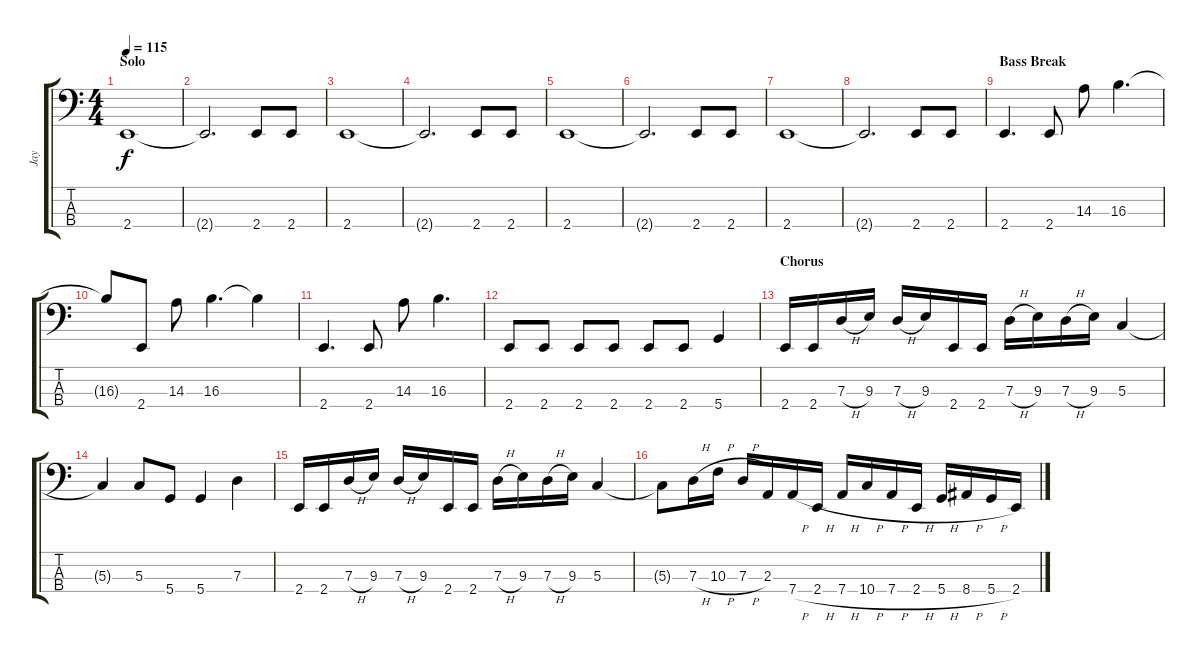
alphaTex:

\track ("Jay" "Jay") {instrument electricbasspick}
\staff {score tabs}
\tuning (F2 C2 G1 D1) {hide}
\ts (4 4)
\section ("" "Solo")
\tempo 115
\clef f4
\ks c
2.4.1{dy f} |
2.4{t}.2{d} 2.4.8 2.4.8 |
2.4.1 |
2.4{t}.2{d} 2.4.8 2.4.8 |
2.4.1 |
2.4{t}.2{d} 2.4.8 2.4.8 |
2.4.1 |
2.4{t}.2{d} 2.4.8 2.4.8 |
\section ("" "Bass Break")
2.4.4{d} 2.4.8 14.3.8 16.3.4{d} |
16.3{t}.8 2.4.8 14.3.8 16.3.4{d} 16.3{t}.4 |
2.4.4{d} 2.4.8 14.3.8 16.3.4{d} |
2.4.8 2.4.8 2.4.8 2.4.8 2.4.8 2.4.8 5.4.4 |
\section ("" "Chorus")
2.4.16 2.4.16 7.3{h}.16 9.3.16 7.3{h}.16 9.3.16 2.4.16 2.4.16 7.3{h}.16 9.3.16 7.3{h}.16 9.3.16 5.3.4 |
5.3{t}.4 5.3.8 5.4.8 5.4.4 7.3.4 |
2.4.16 2.4.16 7.3{h}.16 9.3.16 7.3{h}.16 9.3.16 2.4.16 2.4.16 7.3{h}.16 9.3.16 7.3{h}.16 9.3.16 5.3.4 |
5.3{t}.8 7.3{h}.16 10.3{h}.16 7.3{h}.16 2.3.16 7.4{h}.16 2.4{h}.16 7.4{h}.16 10.4{h}.16 7.4{h}.16 2.4{h}.16 5.4{h}.16 8.4{h}.16 5.4{h}.16 2.4.16
